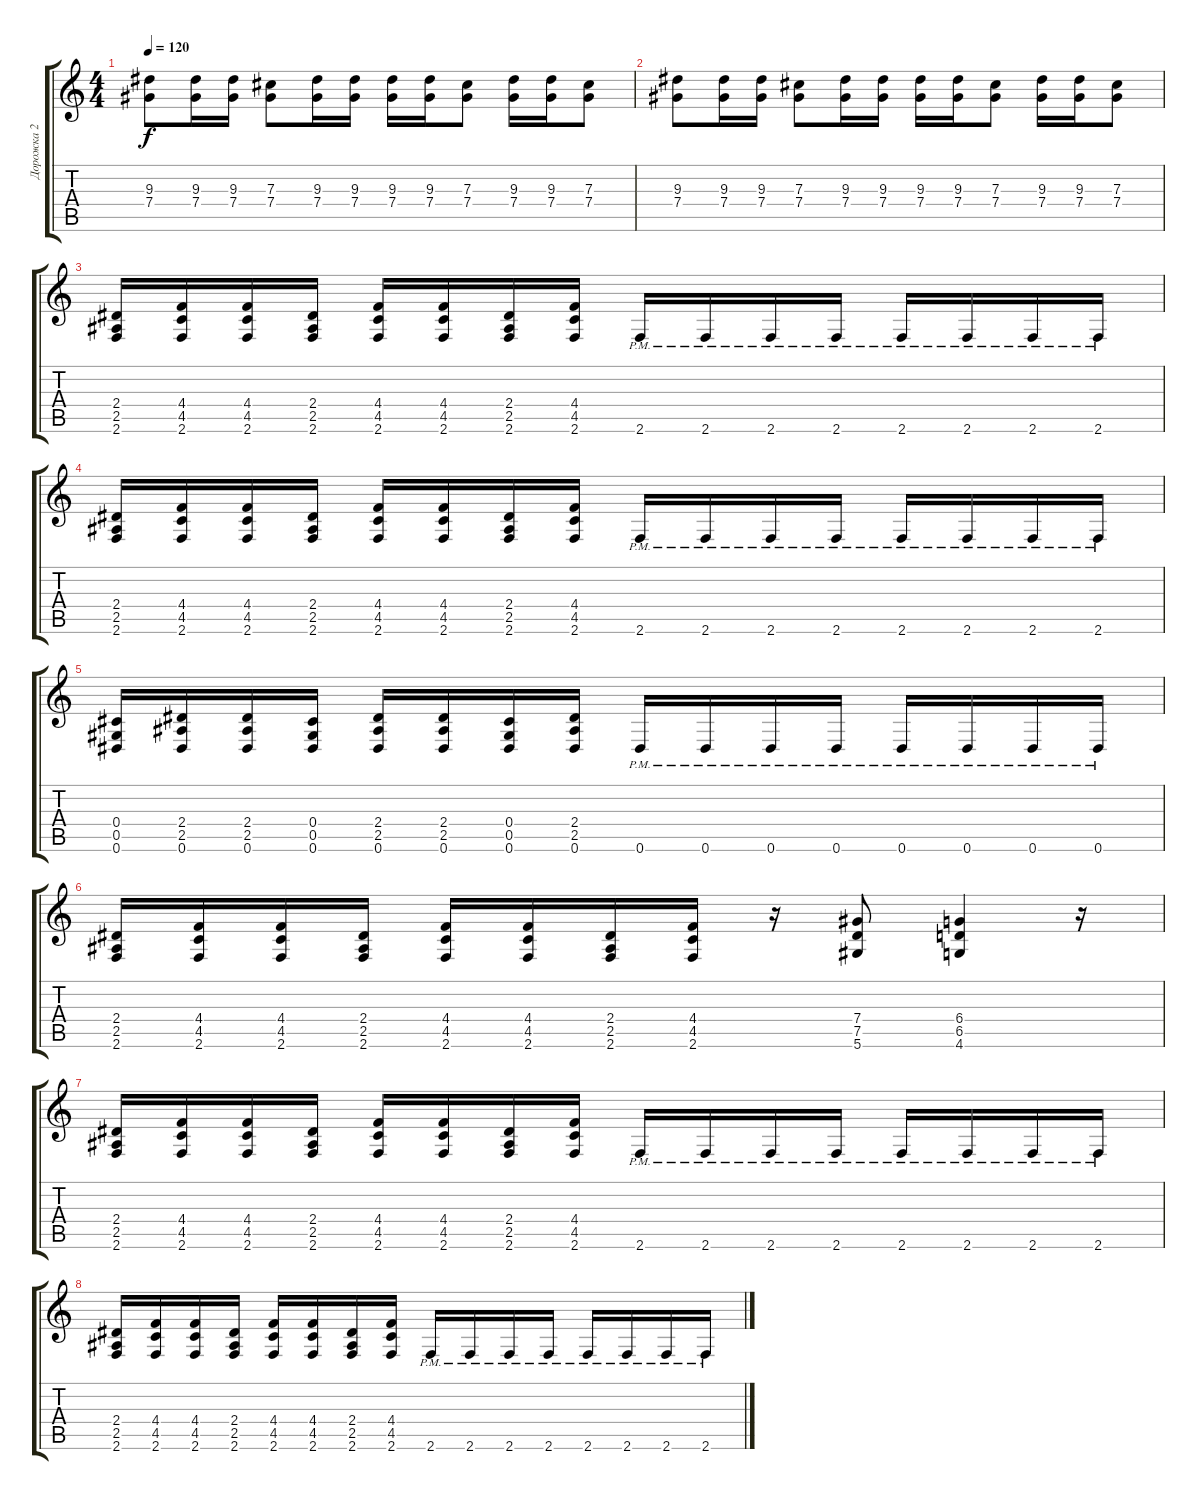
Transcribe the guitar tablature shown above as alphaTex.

\track ("Дорожка 2" "Дорожка 2") {instrument distortionguitar}
\staff {score tabs}
\tuning (Eb4 Bb3 Gb3 Db3 Ab2 Eb2) {hide}
\ts (4 4)
\tempo 120
\clef g2
\ks c
(9.3 7.4).8{dy f} (9.3 7.4).16 (9.3 7.4).16 (7.3 7.4).8 (9.3 7.4).16 (9.3 7.4).16 (9.3 7.4).16 (9.3 7.4).16 (7.3 7.4).8 (9.3 7.4).16 (9.3 7.4).16 (7.3 7.4).8 |
(9.3 7.4).8 (9.3 7.4).16 (9.3 7.4).16 (7.3 7.4).8 (9.3 7.4).16 (9.3 7.4).16 (9.3 7.4).16 (9.3 7.4).16 (7.3 7.4).8 (9.3 7.4).16 (9.3 7.4).16 (7.3 7.4).8 |
(2.4 2.5 2.6).16 (4.4 4.5 2.6).16 (4.4 4.5 2.6).16 (2.4 2.5 2.6).16 (4.4 4.5 2.6).16 (4.4 4.5 2.6).16 (2.4 2.5 2.6).16 (4.4 4.5 2.6).16 2.6{pm}.16 2.6{pm}.16 2.6{pm}.16 2.6{pm}.16 2.6{pm}.16 2.6{pm}.16 2.6{pm}.16 2.6{pm}.16 |
(2.4 2.5 2.6).16 (4.4 4.5 2.6).16 (4.4 4.5 2.6).16 (2.4 2.5 2.6).16 (4.4 4.5 2.6).16 (4.4 4.5 2.6).16 (2.4 2.5 2.6).16 (4.4 4.5 2.6).16 2.6{pm}.16 2.6{pm}.16 2.6{pm}.16 2.6{pm}.16 2.6{pm}.16 2.6{pm}.16 2.6{pm}.16 2.6{pm}.16 |
(0.4 0.5 0.6).16 (2.4 2.5 0.6).16 (2.4 2.5 0.6).16 (0.4 0.5 0.6).16 (2.4 2.5 0.6).16 (2.4 2.5 0.6).16 (0.4 0.5 0.6).16 (2.4 2.5 0.6).16 0.6{pm}.16 0.6{pm}.16 0.6{pm}.16 0.6{pm}.16 0.6{pm}.16 0.6{pm}.16 0.6{pm}.16 0.6{pm}.16 |
(2.4 2.5 2.6).16 (4.4 4.5 2.6).16 (4.4 4.5 2.6).16 (2.4 2.5 2.6).16 (4.4 4.5 2.6).16 (4.4 4.5 2.6).16 (2.4 2.5 2.6).16 (4.4 4.5 2.6).16 r.16 (7.4 7.5 5.6).8 (6.4 6.5 4.6).4 r.16 |
(2.4 2.5 2.6).16 (4.4 4.5 2.6).16 (4.4 4.5 2.6).16 (2.4 2.5 2.6).16 (4.4 4.5 2.6).16 (4.4 4.5 2.6).16 (2.4 2.5 2.6).16 (4.4 4.5 2.6).16 2.6{pm}.16 2.6{pm}.16 2.6{pm}.16 2.6{pm}.16 2.6{pm}.16 2.6{pm}.16 2.6{pm}.16 2.6{pm}.16 |
(2.4 2.5 2.6).16 (4.4 4.5 2.6).16 (4.4 4.5 2.6).16 (2.4 2.5 2.6).16 (4.4 4.5 2.6).16 (4.4 4.5 2.6).16 (2.4 2.5 2.6).16 (4.4 4.5 2.6).16 2.6{pm}.16 2.6{pm}.16 2.6{pm}.16 2.6{pm}.16 2.6{pm}.16 2.6{pm}.16 2.6{pm}.16 2.6{pm}.16
